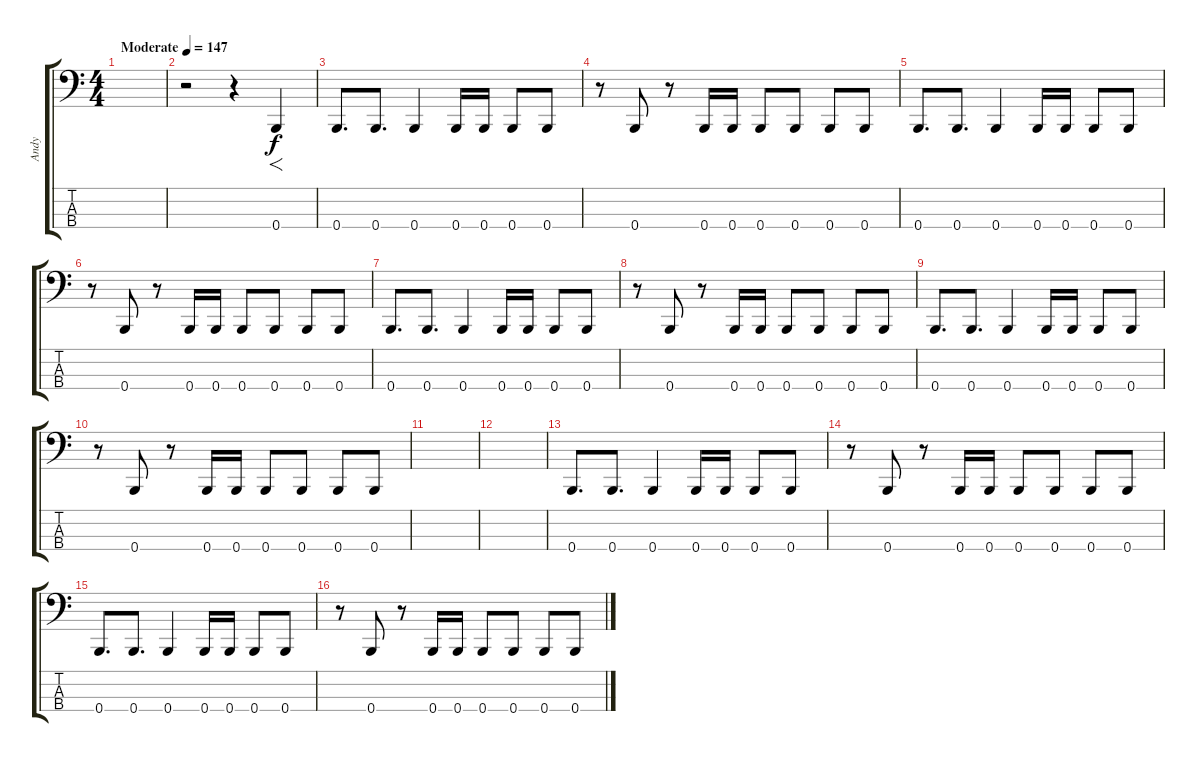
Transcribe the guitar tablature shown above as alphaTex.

\track ("Andy" "Andy") {instrument electricbasspick}
\staff {score tabs}
\tuning (E2 B1 Gb1 B0) {hide}
\ts (4 4)
\tempo (147 "Moderate")
\clef f4
\ks c
|
r.2 r.4 0.4.4{f} |
0.4.8{d} 0.4.8{d} 0.4.4 0.4.16 0.4.16 0.4.8 0.4.8 |
r.8 0.4.8 r.8 0.4.16 0.4.16 0.4.8 0.4.8 0.4.8 0.4.8 |
0.4.8{d} 0.4.8{d} 0.4.4 0.4.16 0.4.16 0.4.8 0.4.8 |
r.8 0.4.8 r.8 0.4.16 0.4.16 0.4.8 0.4.8 0.4.8 0.4.8 |
0.4.8{d} 0.4.8{d} 0.4.4 0.4.16 0.4.16 0.4.8 0.4.8 |
r.8 0.4.8 r.8 0.4.16 0.4.16 0.4.8 0.4.8 0.4.8 0.4.8 |
0.4.8{d} 0.4.8{d} 0.4.4 0.4.16 0.4.16 0.4.8 0.4.8 |
r.8 0.4.8 r.8 0.4.16 0.4.16 0.4.8 0.4.8 0.4.8 0.4.8 |
|
|
0.4.8{d} 0.4.8{d} 0.4.4 0.4.16 0.4.16 0.4.8 0.4.8 |
r.8 0.4.8 r.8 0.4.16 0.4.16 0.4.8 0.4.8 0.4.8 0.4.8 |
0.4.8{d} 0.4.8{d} 0.4.4 0.4.16 0.4.16 0.4.8 0.4.8 |
r.8 0.4.8 r.8 0.4.16 0.4.16 0.4.8 0.4.8 0.4.8 0.4.8
